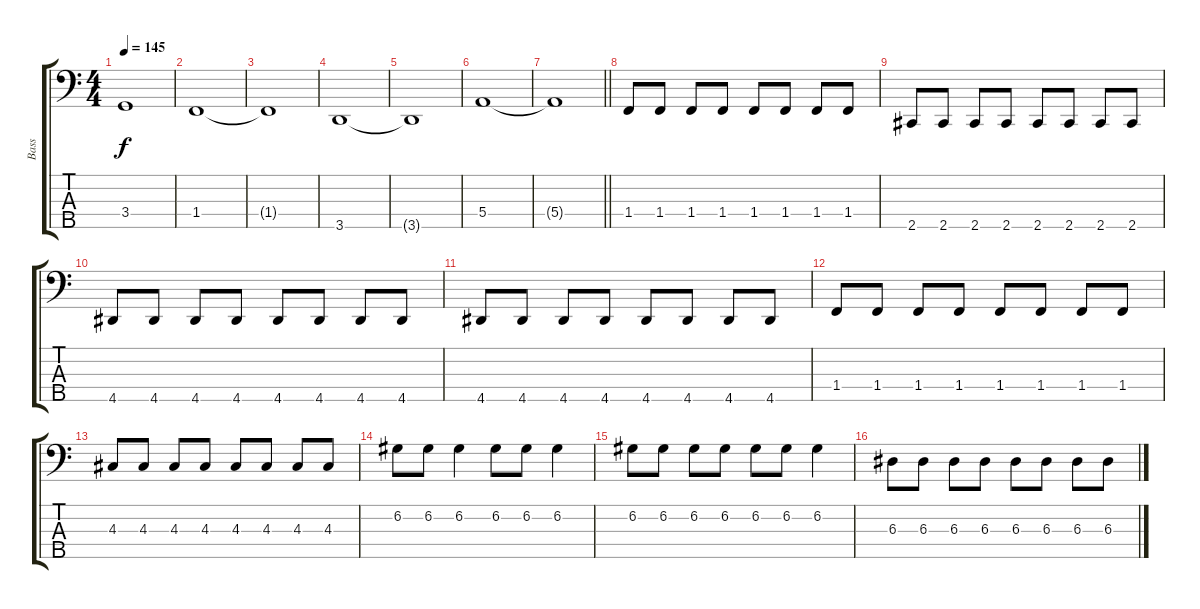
\track ("Bass" "Bass") {instrument electricbassfinger}
\staff {score tabs}
\tuning (G2 D2 A1 E1 B0) {hide}
\ts (4 4)
\tempo 145
\clef f4
\ks c
3.4{t}.1{dy f} |
1.4.1 |
1.4{t}.1 |
3.5.1 |
3.5{t}.1 |
5.4.1 |
\barLineRight lightlight
5.4{t}.1 |
1.4.8 1.4.8 1.4.8 1.4.8 1.4.8 1.4.8 1.4.8 1.4.8 |
2.5.8 2.5.8 2.5.8 2.5.8 2.5.8 2.5.8 2.5.8 2.5.8 |
4.5.8 4.5.8 4.5.8 4.5.8 4.5.8 4.5.8 4.5.8 4.5.8 |
4.5.8 4.5.8 4.5.8 4.5.8 4.5.8 4.5.8 4.5.8 4.5.8 |
1.4.8 1.4.8 1.4.8 1.4.8 1.4.8 1.4.8 1.4.8 1.4.8 |
4.3.8 4.3.8 4.3.8 4.3.8 4.3.8 4.3.8 4.3.8 4.3.8 |
6.2.8 6.2.8 6.2.4 6.2.8 6.2.8 6.2.4 |
6.2.8 6.2.8 6.2.8 6.2.8 6.2.8 6.2.8 6.2.4 |
6.3.8 6.3.8 6.3.8 6.3.8 6.3.8 6.3.8 6.3.8 6.3.8
